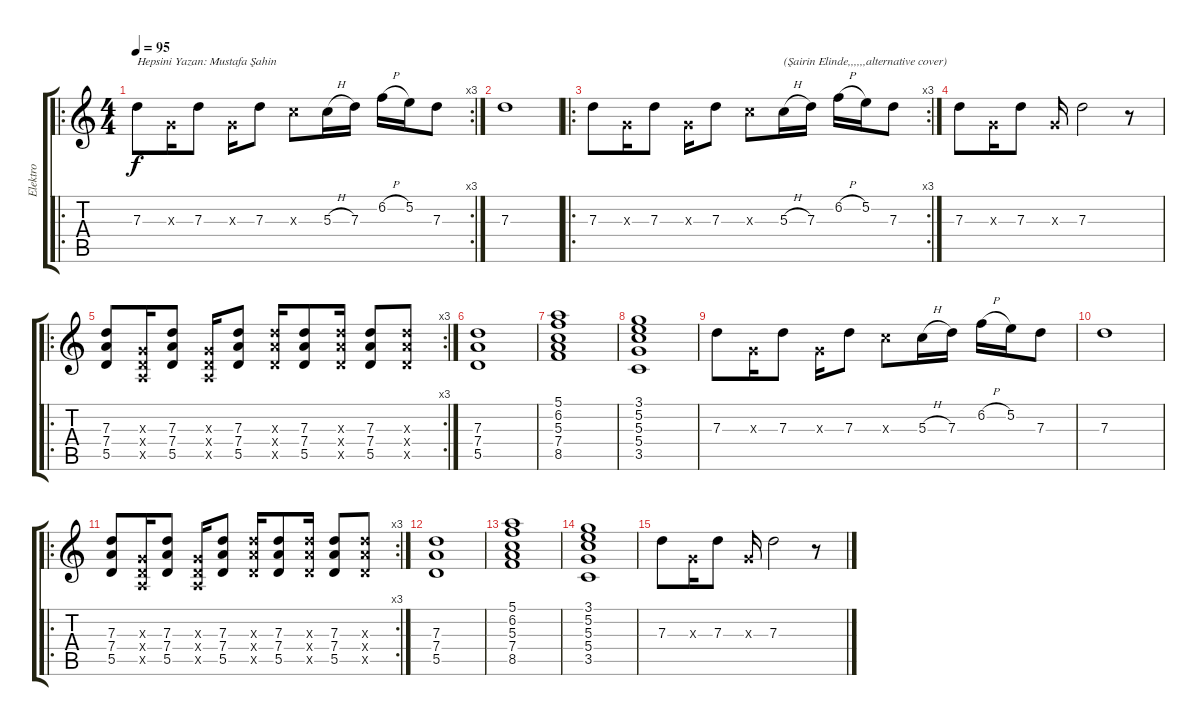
\track ("Elektro" "Elektro") {instrument distortionguitar}
\staff {score tabs}
\tuning (E4 B3 G3 D3 A2 E2) {hide}
\ro
\rc 3
\ts (4 4)
\tempo 95
\clef g2
\ks c
7.3.8{txt "Hepsini Yazan: Mustafa Şahin" dy f instrument distortionguitar} 0.3{x}.16 7.3.8 0.3{x}.16 7.3.8 5.3{x}.8 5.3{h}.16 7.3.16 6.2{h}.16 5.2.16 7.3.8 |
7.3.1{txt ""} |
\ro
\rc 3
7.3.8 0.3{x}.16 7.3.8 0.3{x}.16 7.3.8 5.3{x}.8 5.3{h}.16{txt "(Şairin Elinde,,,,,,alternative cover)"} 7.3.16 6.2{h}.16 5.2.16 7.3.8 |
7.3.8 0.3{x}.16 7.3.8 0.3{x}.16 7.3.2 r.8 |
\ro
\rc 3
(7.3 7.4 5.5).8{txt ""} (0.3{x} 0.4{x} 0.5{x}).16 (7.3 7.4 5.5).8 (0.3{x} 0.4{x} 0.5{x}).16 (7.3 7.4 5.5).8 (7.3{x} 7.4{x} 5.5{x}).16 (7.3 7.4 5.5).8 (7.3{x} 7.4{x} 5.5{x}).16 (7.3 7.4 5.5).8 (7.3{x} 7.4{x} 5.5{x}).8 |
(7.3 7.4 5.5).1 |
(5.1 6.2 5.3 7.4 8.5).1 |
(3.1 5.2 5.3 5.4 3.5).1 |
7.3.8 0.3{x}.16 7.3.8 0.3{x}.16 7.3.8 5.3{x}.8 5.3{h}.16 7.3.16 6.2{h}.16 5.2.16 7.3.8 |
7.3.1 |
\ro
\rc 3
(7.3 7.4 5.5).8 (0.3{x} 0.4{x} 0.5{x}).16 (7.3 7.4 5.5).8 (0.3{x} 0.4{x} 0.5{x}).16 (7.3 7.4 5.5).8 (7.3{x} 7.4{x} 5.5{x}).16 (7.3 7.4 5.5).8 (7.3{x} 7.4{x} 5.5{x}).16 (7.3 7.4 5.5).8 (7.3{x} 7.4{x} 5.5{x}).8 |
(7.3 7.4 5.5).1 |
(5.1 6.2 5.3 7.4 8.5).1 |
(3.1 5.2 5.3 5.4 3.5).1 |
7.3.8 0.3{x}.16 7.3.8 0.3{x}.16 7.3.2 r.8
